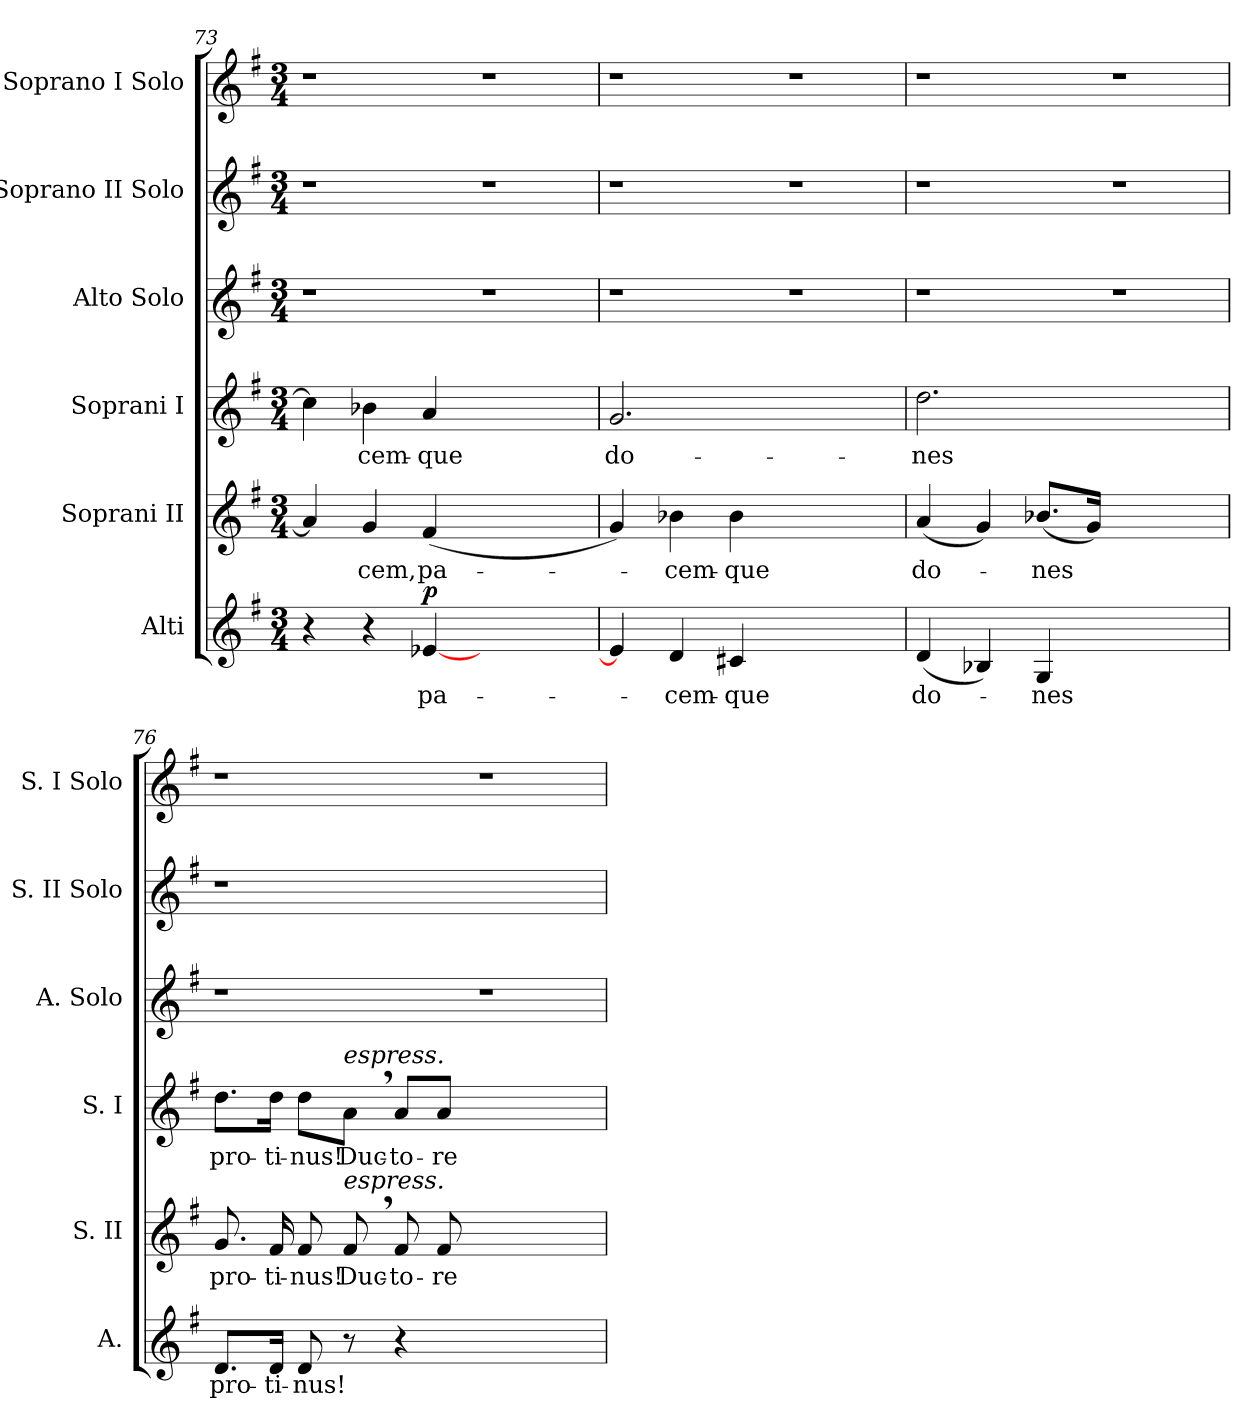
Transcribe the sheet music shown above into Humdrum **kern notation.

**kern	**text	**dynam	**kern	**text	**kern	**text	**kern	**kern	**kern
*part6	*part6	*part6	*part5	*part5	*part4	*part4	*part3	*part2	*part1
*staff6	*staff6	*staff6	*staff5	*staff5	*staff4	*staff4	*staff3	*staff2	*staff1
*I"Alti	*	*	*I"Soprani II	*	*I"Soprani I	*	*I"Alto Solo	*I"Soprano II Solo	*I"Soprano I Solo
*I'A.	*	*	*I'S. II	*	*I'S. I	*	*I'A. Solo	*I'S. II Solo	*I'S. I Solo
*clefG2	*	*	*clefG2	*	*clefG2	*	*clefG2	*clefG2	*clefG2
*k[f#]	*	*	*k[f#]	*	*k[f#]	*	*k[f#]	*k[f#]	*k[f#]
*G:	*	*	*G:	*	*G:	*	*G:	*G:	*G:
*M3/4	*	*	*M3/4	*	*M3/4	*	*M3/4	*M3/4	*M3/4
=73	=73	=73	=73	=73	=73	=73	=73	=73	=73
!	!	!	!	!	!	!	!LO:N:vis=1	!LO:N:vis=1	!LO:N:vis=1
4r	.	.	4ai/]	.	4cci\]	.	2.r	2.r	2.r
!	!	!	!	!LO:LY:b:color=#000000	!	!	!	!	!
!	!	!	!	!	!	!LO:LY:b:color=#000000	!	!	!
4r	.	.	4gi/	-cem,	4b-Xi\	-cem-	.	.	.
!	!LO:LY:b:color=#000000	!	!	!	!	!	!	!	!
!	!	!	!	!LO:LY:b:color=#000000	!	!	!	!	!
!	!	!	!	!	!	!LO:LY:b:color=#000000	!	!	!
[4e-Xi/	pa-	p	(4f#i/	pa-	4ai/	-que	.	.	.
!	!	!	!	!	!	!	!LO:N:vis=1	!LO:N:vis=1	!LO:N:vis=1
2.ryy	.	.	2.ryy	.	2.ryy	.	2.r	2.r	2.r
!!LO:LB:g=z
=74	=74	=74	=74	=74	=74	=74	=74	=74	=74
!	!	!	!	!	!	!LO:LY:b:color=#000000	!LO:N:vis=1	!LO:N:vis=1	!LO:N:vis=1
4e-i/]	.	.	4gi/)	.	2.gi/	do-	2.r	2.r	2.r
!	!LO:LY:b:color=#000000	!	!	!	!	!	!	!	!
!	!	!	!	!LO:LY:b:color=#000000	!	!	!	!	!
4di/	-cem-	.	4b-Xi\	-cem-	.	.	.	.	.
!	!LO:LY:b:color=#000000	!	!	!	!	!	!	!	!
!	!	!	!	!LO:LY:b:color=#000000	!	!	!	!	!
4c#Xi/	-que	.	4b-i\	-que	.	.	.	.	.
!	!	!	!	!	!	!	!LO:N:vis=1	!LO:N:vis=1	!LO:N:vis=1
2.ryy	.	.	2.ryy	.	2.ryy	.	2.r	2.r	2.r
=75	=75	=75	=75	=75	=75	=75	=75	=75	=75
!	!LO:LY:b:color=#000000	!	!	!	!	!	!	!	!
!	!	!	!	!LO:LY:b:color=#000000	!	!	!	!	!
!	!	!	!	!	!	!LO:LY:b:color=#000000	!LO:N:vis=1	!LO:N:vis=1	!LO:N:vis=1
(4di/	do-	.	(4ai/	do-	2.ddi\	-nes	2.r	2.r	2.r
4B-Xi/)	.	.	4gi/)	.	.	.	.	.	.
!	!LO:LY:b:color=#000000	!	!	!	!	!	!	!	!
!	!	!	!	!LO:LY:b:color=#000000	!	!	!	!	!
4Gi/	-nes	.	(8.b-Xi/L	-nes	.	.	.	.	.
.	.	.	16gi/Jk)	.	.	.	.	.	.
!	!	!	!	!	!	!	!LO:N:vis=1	!LO:N:vis=1	!LO:N:vis=1
2.ryy	.	.	2.ryy	.	2.ryy	.	2.r	2.r	2.r
=76	=76	=76	=76	=76	=76	=76	=76	=76	=76
!	!LO:LY:b:color=#000000	!	!	!	!	!	!	!	!
!	!	!	!	!LO:LY:b:color=#000000	!	!	!	!	!
!	!	!	!	!	!	!LO:LY:b:color=#000000	!LO:N:vis=1	!LO:N:vis=1	!LO:N:vis=1
8.di/L	pro-	.	8.gi/	pro-	8.ddi\L	pro-	2.r	2.r	2.r
!	!LO:LY:b:color=#000000	!	!	!	!	!	!	!	!
!	!	!	!	!LO:LY:b:color=#000000	!	!	!	!	!
!	!	!	!	!	!	!LO:LY:b:color=#000000	!	!	!
16di/Jk	-ti-	.	16f#i/	-ti-	16ddi\Jk	-ti-	.	.	.
!	!LO:LY:b:color=#000000	!	!	!	!	!	!	!	!
!	!	!	!	!LO:LY:b:color=#000000	!	!	!	!	!
!	!	!	!	!	!	!LO:LY:b:color=#000000	!	!	!
8di/	-nus!	.	8f#i/	-nus!	8ddi\L	-nus!	.	.	.
!	!	!	!	!LO:LY:b:color=#000000	!	!	!	!	!
!	!	!	!	!	!LO:TX:a:i:t=espress.	!	!	!	!
!	!	!	!LO:TX:a:i:t=espress.	!	!	!	!	!	!
!	!	!	!	!	!	!LO:LY:b:color=#000000	!	!	!
8r	.	.	8f#,i/	Duc-	8a,i\J	Duc-	.	.	.
!	!	!	!	!LO:LY:b:color=#000000	!	!	!	!	!
!	!	!	!	!	!	!LO:LY:b:color=#000000	!	!	!
4r	.	.	8f#i/	-to-	8ai/L	-to-	.	.	.
!	!	!	!	!LO:LY:b:color=#000000	!	!	!	!	!
!	!	!	!	!	!	!LO:LY:b:color=#000000	!	!	!
.	.	.	8f#i/	-re	8ai/J	-re	.	.	.
!	!	!	!	!	!	!	!LO:N:vis=1	!	!LO:N:vis=1
2.ryy	.	.	2.ryy	.	2.ryy	.	2.r	2.ryy	2.r
=	=	=	=	=	=	=	=	=	=
*-	*-	*-	*-	*-	*-	*-	*-	*-	*-
